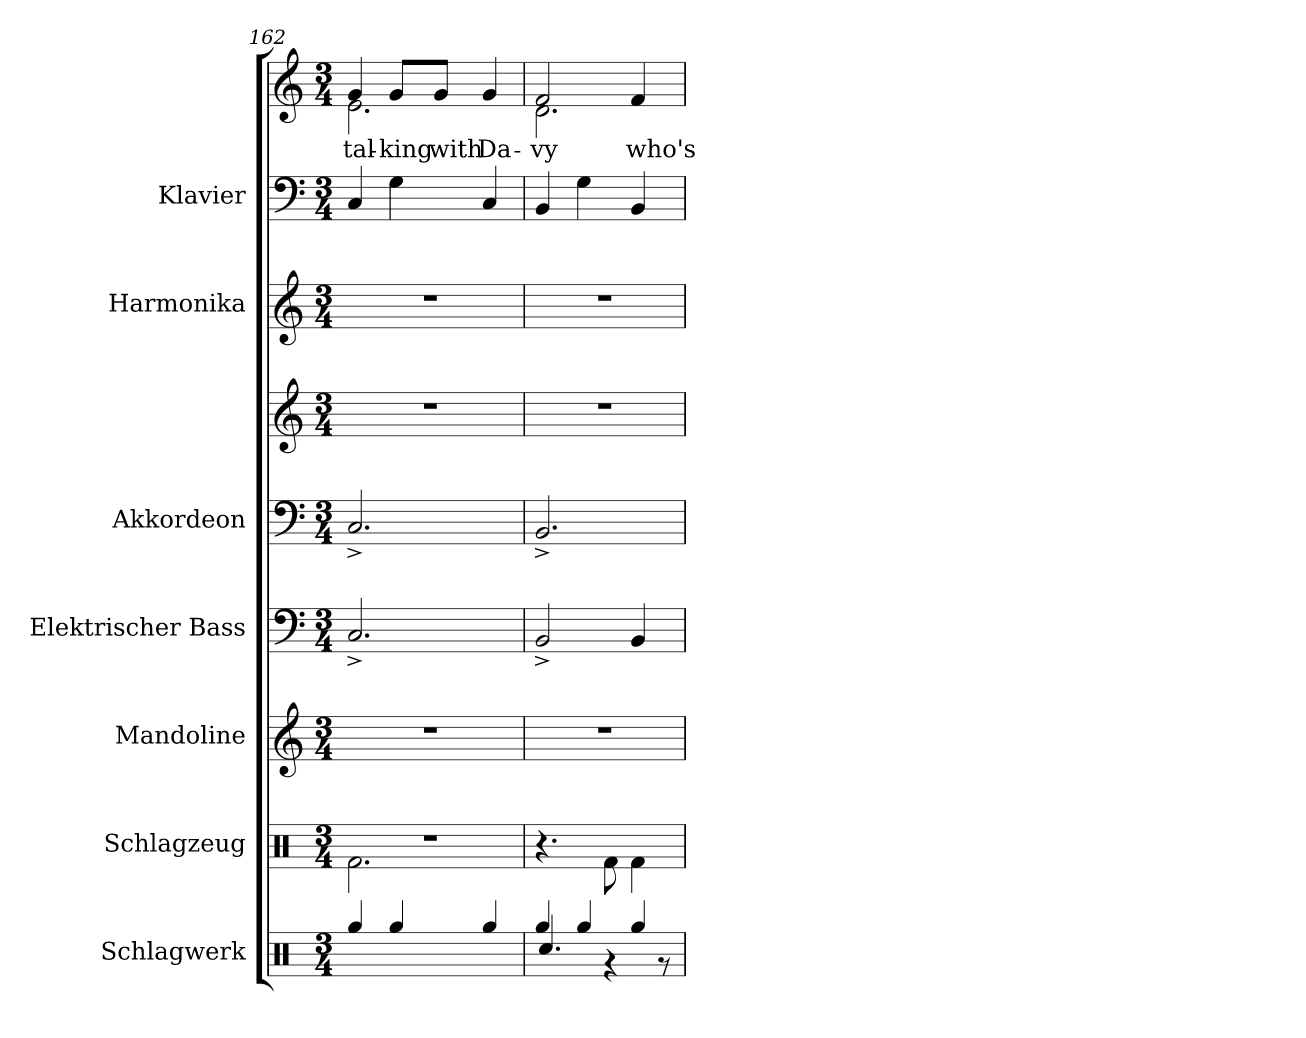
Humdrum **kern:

**kern	**kern	**kern	**kern	**kern	**kern	**kern	**kern	**kern	**text
*part7	*part6	*part5	*part4	*part3	*part3	*part2	*part1	*part1	*part1
*staff9	*staff8	*staff7	*staff6	*staff5	*staff4	*staff3	*staff2	*staff1	*staff1
*I"Schlagwerk	*I"Schlagzeug	*I"Mandoline	*I"Elektrischer Bass	*I"Akkordeon	*	*I"Harmonika	*I"Klavier	*	*
*I'Schlw.	*I'Schlgz.	*I'Mand.	*I'E-B.	*I'Akk.	*	*	*I'Klav.	*	*
*clefX	*clefX	*clefG2	*clefF4	*clefF4	*clefG2	*clefG2	*clefF4	*clefG2	*
*	*	*	*ITrd7c12	*	*	*	*	*	*
*k[]	*k[]	*k[]	*k[]	*k[]	*k[]	*k[]	*k[]	*k[]	*
*M3/4	*M3/4	*M3/4	*M3/4	*M3/4	*M3/4	*M3/4	*M3/4	*M3/4	*
=162	=162	=162	=162	=162	=162	=162	=162	=162	=162
*	*^	*	*	*	*	*	*	*	*
!	!	!	!	!	!	!	!	!	!	!LO:LY:b
*	*	*	*	*	*	*	*	*	*^	*
4Rgg/	2.r	2.Rf\	2.r	2.CC^/	2.C^/	2.r	2.r	4C/	4g/	2.e\	tal-
!	!	!	!	!	!	!	!	!	!	!	!LO:LY:b
4Rgg/	.	.	.	.	.	.	.	4G\	8g/L	.	-king
!	!	!	!	!	!	!	!	!	!	!	!LO:LY:b
.	.	.	.	.	.	.	.	.	8g/J	.	with
!	!	!	!	!	!	!	!	!	!	!	!LO:LY:b
4Rgg/	.	.	.	.	.	.	.	4C/	4g/	.	Da-
*	*v	*v	*	*	*	*	*	*	*	*	*
!!LO:PB:g=z	!!
=163	=163	=163	=163	=163	=163	=163	=163	=163	=163	=163
*^	*	*	*	*	*	*	*	*	*	*
!	!	!	!	!	!	!	!	!	!	!	!LO:LY:b
4Rgg/	4.Rcc/	4.r	2.r	2BBB^/	2.BB^/	2.r	2.r	4BB/	2f/	2.d\	-vy
4Rgg/	.	.	.	.	.	.	.	4G\	.	.	.
.	4r	8Rf\	.	.	.	.	.	.	.	.	.
!	!	!	!	!	!	!	!	!	!	!	!LO:LY:b
4Rgg/	.	4Rf\	.	4BBB/	.	.	.	4BB/	4f/	.	who's
.	8r	.	.	.	.	.	.	.	.	.	.
*v	*v	*	*	*	*	*	*	*	*v	*v	*
=	=	=	=	=	=	=	=	=	=
*-	*-	*-	*-	*-	*-	*-	*-	*-	*-
